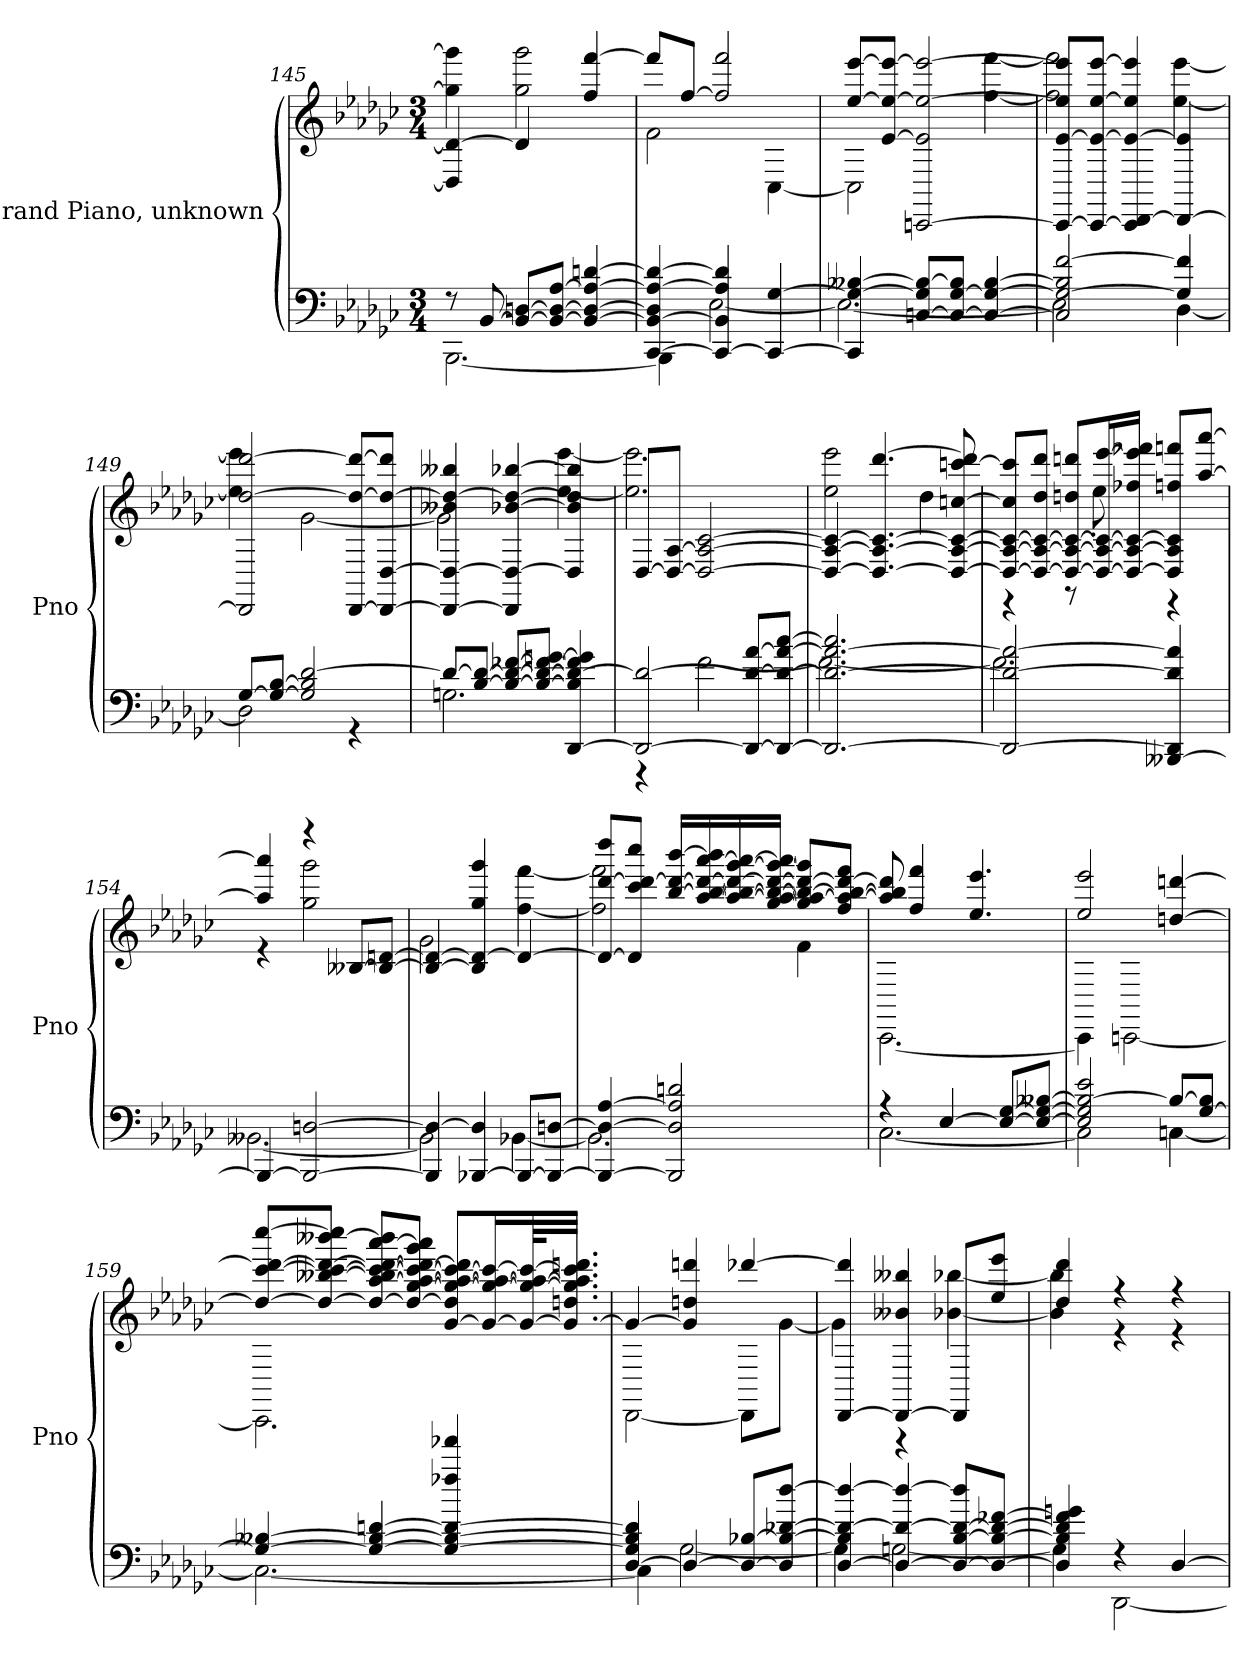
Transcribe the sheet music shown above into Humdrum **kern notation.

**kern	**kern
*part1	*part1
*staff2	*staff1
*I"Grand Piano, unknown	*
*I'Pno	*
!!LO:LB:g=z
*clefF4	*clefG2
*k[b-e-a-d-g-c-]	*k[b-e-a-d-g-c-]
*M3/4	*M3/4
=145	=145
*^	*^
8r	[2.BBB-\	4D/] 4d/_	4gg-\] 4ggg-\]
[8BB-/	.	.	.
8BB-/_ [8Dn/L	.	4d/]	2gg-\ 2ggg-\
8BB-/_ 8D/_ [8A-/J	.	.	.
4BB-/_ 4D/_ 4A-/_ [4dn/	.	4ff/ [4fff/	.
=146	=146	=146	=146
[4CC-/ 4BB-/_ 4D/] 4A-/_ 4d/_	4BBB-\]	8fff/L]	2f\
.	.	[8ff/J	.
4CC-/_ 4BB-/] 4A-/] 4d/]	[2E-\	2ff/] 2fff/	.
4CC-/_ [4G-/	.	.	[4C-\
=147	=147	=147	=147
4CC-/] 4G-/_ [4B--X/	2.E-\_	[8ee-/ [8eee-/L	2C-\]
.	.	[8e-/ 8ee-/_ 8eee-/_J	.
[8Cn/ 8G-/] 8B--/_L	.	[2CCn/ 2e-/] 2ee-/_ 2eee-/_	.
8C/_ [8G-/ 8B--/]J	.	.	.
4C/_ 4G-/_ [4B--/	.	.	[4ff\ [4fff\
=148	=148	=148	=148
2C/] 2G-/_ 2B--/] [2f/	2E-\]	8CC/_ [8e-/ 8ee-/] 8eee-/]L	2ff\] 2fff\]
.	.	8CC/_ 8e-/_ [8ee-/ [8eee-/J	.
.	.	4CC/] [4DD-/ 4e-/_ 4ee-/] 4eee-/]	.
4G-/] 4f/]	[4D-\	4DD-/_ 4e-/]	[4ee-\ [4eee-\
=149	=149	=149	=149
[8G-/L	2D-\]	2DD-/] [2dd-/ [2ddd-/	4ee-\] 4eee-\]
8G-/_ [8B-/J	.	.	.
2G-/] 2B-/] [2d-/	.	.	[2g-\
.	4r	[8DD-/ 8dd-/_ 8ddd-/_L	.
.	.	8DD-/_ [8D-/ 8dd-/_ 8ddd-/]J	.
!!LO:LB:g=z	!!
=150	=150	=150	=150
8d-/L_	2.Gn\	4DD-/_ 4D-/_ 4b--X/ 4dd-/_ 4bb--X/	2g-\]
[8B-/ 8d-/_J	.	.	.
8B-/_ 8d-/_ [8f-X/L	.	4DD-/] 4D-/_ [4b-X/ 4dd-/_ [4bb-X/	.
8B-/_ 8d-/_ 8f-/_ [8gn/J	.	.	.
[4DD-/ 4B-/] 4d-/_ 4f-/] 4g/]	.	4D-/] 4b-/] 4dd-/] 4bb-/]	[4ee-\ [4eee-\
=151	=151	=151	=151
2DD-/_ 2d-/_	4r	[8D-/L	2.ee-\] 2.eee-\]
.	.	8D-/_ [8A-/J	.
.	[2f\	2D-/_ 2A-/_ [2c-/	.
8DD-/_ 8d-/_ [8a-/L	.	.	.
8DD-/_ 8d-/_ 8a-/_ [8cc-/J	.	.	.
=152	=152	=152	=152
2.DD-/_ 2.d-/_ 2.a-/_ 2.cc-/]	2.f\_	4D-/_ 4A-/_ 4c-/_	2ee-\ 2eee-\
.	.	4.D-/_ 4.A-/_ 4.c-/_ [4.ddd-/	.
.	.	.	4dd-\
.	.	8D-/_ 8A-/_ 8c-/_ [8ccn/ [8cccn/ 8ddd-/]	.
=153	=153	=153	=153
2DD-/_ 2d-/_ 2a-/_	2.f\]	8D-/_ 8A-/_ 8c-/_ 8cc/] 8ccc/]L	4r
.	.	8D-/_ 8A-/_ 8c-/_ 8dd-/ 8ddd-/J	.
.	.	8D-/_ 8A-/_ 8c-/_ 8ddn/ 8dddn/L	8r
.	.	16D-/_ 16A-/_ 16c-/_ [16eee-/L	8ee-'\
.	.	16D-/_ 16A-/_ 16c-/_ 16ff-X/ 16eee-/] 16fff-X/JJ	.
[4BBB--X/ 4DD-/] 4d-/] 4a-/]	.	8D-/] 8A-/] 8c-/] 8ffn/ 8fffn/L	4r
.	.	[8aa-/ [8aaa-/J	.
!!LO:PB:g=z	!!
=154	=154	=154	=154
4BBB--/_	[2.BB--X\	4aa-/] 4aaa-/]	4r
2BBB--/_ [2Dn/	.	4r	2gg-\ 2ggg-\
.	.	[8B--X/L	.
.	.	8B--/_ [8dn/J	.
=155	=155	=155	=155
4BBB--/] 4D/_	2BB--\]	4B--/_ 4d/_	2g-\
[4BBB-X/ 4D/]	.	4B--/] 4d/_ 4gg-/ 4ggg-/	.
8BBB-/L_	[4BB-X\	4d/_	[4ff\ [4fff\
8BBB-/_ [8Dn/J	.	.	.
=156	=156	=156	=156
4BBB-/_ 4D/_ [4A-/	2.BB-\]	8d/_ [8ddd-/ 8dddd-/L	2ff\] 2fff\]
.	.	8d/] 8ccc-/ 8ddd-/_ 8cccc-/J	.
2BBB-/] 2D/] 2A-/] 2dn/	.	[16bb-/ 16ddd-/_ [16bbb-/LL	.
.	.	[16aa-/ 16bb-/_ 16ddd-/_ [16aaa-/ 16bbb-/]	.
.	.	16aa-/_ 16bb-/_ 16ddd-/_ [16ggg-/ 16aaa-/_	.
.	.	[16gg-/ 16aa-/_ 16bb-/_ 16ddd-/_ 16ggg-/_ 16aaa-/]JJ	.
.	.	8gg-/] 8aa-/_ 8bb-/_ 8ddd-/_ 8ggg-/]L	4f\
.	.	8ff/ 8aa-/_ 8bb-/_ 8ddd-/_ 8fff/J	.
=157	=157	=157	=157
4r	[2.C-\	8aa-/] 8bb-/] 8ddd-/]	[2.CC-\
.	.	4ff/ 4fff/	.
[4E-/	.	.	.
.	.	4.ee-/ 4.eee-/	.
8E-/_ [8G-/L	.	.	.
8E-/_ 8G-/_ [8B--X/J	.	.	.
!!LO:LB:g=z	!!
=158	=158	=158	=158
2E-/] 2G-/] 2B--/_ 2e-/	2C-\]	2ee-/ 2eee-/	4CC-\]
.	.	.	[2CCn\
8B--/L_	[4Cn\	[4ddn/ [4dddn/	.
[8G-/ 8B--/]J	.	.	.
=159	=159	=159	=159
4G-/_ [4B--X/	2.C\_	8dd/_ [8ccc-/ 8ddd/_ [8cccc-/L	2.CC\]
.	.	8dd/_ [8bb--X/ 8ccc-/_ 8ddd/_ [8bbb--X/ 8cccc-/]J	.
4G-/_ 4B--/_ [4dn/	.	8dd/_ [8aa-/ 8bb--/] 8ccc-/_ 8ddd/_ [8aaa-/ 8bbb--/]L	.
.	.	8dd/_ [8gg-/ 8aa-/_ 8ccc-/_ 8ddd/_ 8ggg-/ 8aaa-/]J	.
4G-/_ 4B--/_ 4d/_ 4ff-X/ 4fff-X/	.	[8g-/ 8dd/] 8gg-/_ 8aa-/_ 8ccc-/_ 8ddd/]L	.
.	.	16g-/_ 16gg-/_ 16aa-/_ 16ccc-/_L	.
.	.	64g-/_ 64gg-/_ 64aa-/_ 64ccc-/_KL	.
.	.	32.g-/_ 32.ddn/ 32.gg-/] 32.aa-/] 32.ccc-/] 32.dddn/JJJ	.
=160	=160	=160	=160
[4D-/ 4G-/] 4B--/] 4d/]	4C\]	4g-/_	[2DD-\
4D-/_	[2G-\	4g-/] 4ddn/ 4dddn/	.
8D-/_ [8B-X/L	.	[4ddd-X/	8DD-\L]
8D-/] 8B-/_ [8d-X/ [8dd-/J	.	.	[8g-\J
=161	=161	=161	=161
[4D-/ 4B-/] 4d-/_ 4dd-/_	4G-\]	[4DD-/ 4ddd-/]	4g-\]
4D-/_ 4d-/_ 4dd-/_	[2Gn\	4DD-/_ 4b--X/ 4bb--X/	4r
8D-/_ [8B-/ 8d-/_ 8dd-/]L	.	8DD-/L]	[4b-X\ [4bb-X\
8D-/_ 8B-/_ 8d-/_ [8f-X/J	.	8ee-/ 8eee-/J	.
!!LO:LB:g=z	!!
=162	=162	=162	=162
4D-/] 4B-/] 4d-/] 4f-/] 4gn/	4G\]	4dd-/ 4ddd-/	4b-\] 4bb-\]
4r	[2DD-\	4r	4r
[4D-/	.	4r	4r
*v	*v	*	*
*	*v	*v
=	=
*-	*-
